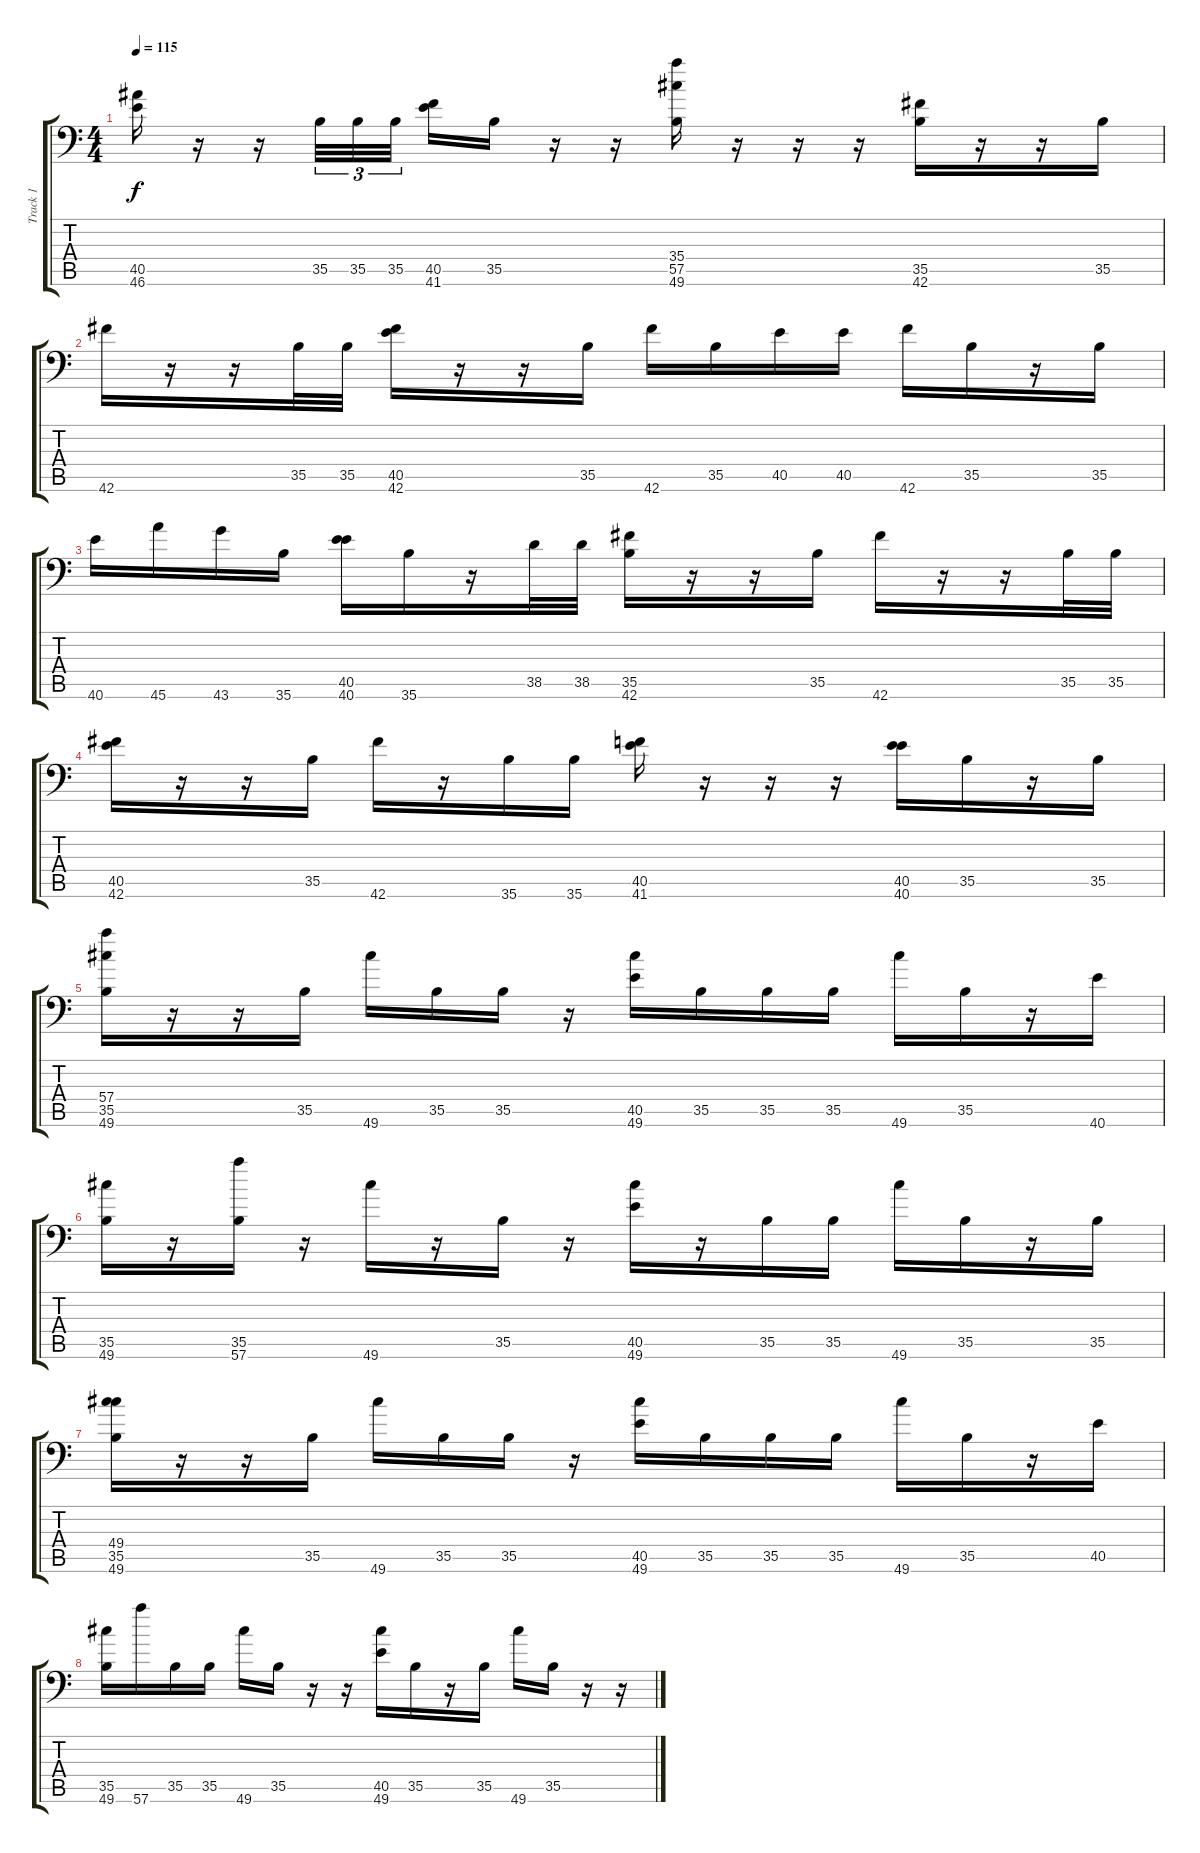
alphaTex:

\track ("Track 1" "Track 1") {instrument acousticgrandpiano}
\staff {score tabs}
\tuning (C-1 C-1 C-1 C-1 C-1 C-1) {hide}
\ts (4 4)
\tempo 115
\clef f4
\ks c
(40.5 46.6).16{dy f} r.16 r.16 35.5.32{tu (3 2)} 35.5.32{tu (3 2)} 35.5.32{tu (3 2)} (40.5 41.6).16 35.5.16 r.16 r.16 (35.4 57.5 49.6).16 r.16 r.16 r.16 (35.5 42.6).16 r.16 r.16 35.5.16 |
42.6.16 r.16 r.16 35.5.32 35.5.32 (40.5 42.6).16 r.16 r.16 35.5.16 42.6.16 35.5.16 40.5.16 40.5.16 42.6.16 35.5.16 r.16 35.5.16 |
40.6.16 45.6.16 43.6.16 35.6.16 (40.5 40.6).16 35.6.16 r.16 38.5.32 38.5.32 (35.5 42.6).16 r.16 r.16 35.5.16 42.6.16 r.16 r.16 35.5.32 35.5.32 |
(40.5 42.6).16 r.16 r.16 35.5.16 42.6.16 r.16 35.6.16 35.6.16 (40.5 41.6).16 r.16 r.16 r.16 (40.5 40.6).16 35.5.16 r.16 35.5.16 |
(57.4 35.5 49.6).16 r.16 r.16 35.5.16 49.6.16 35.5.16 35.5.16 r.16 (40.5 49.6).16 35.5.16 35.5.16 35.5.16 49.6.16 35.5.16 r.16 40.6.16 |
(35.5 49.6).16 r.16 (35.5 57.6).16 r.16 49.6.16 r.16 35.5.16 r.16 (40.5 49.6).16 r.16 35.5.16 35.5.16 49.6.16 35.5.16 r.16 35.5.16 |
(49.4 35.5 49.6).16 r.16 r.16 35.5.16 49.6.16 35.5.16 35.5.16 r.16 (40.5 49.6).16 35.5.16 35.5.16 35.5.16 49.6.16 35.5.16 r.16 40.5.16 |
(35.5 49.6).16 57.6.16 35.5.16 35.5.16 49.6.16 35.5.16 r.16 r.16 (40.5 49.6).16 35.5.16 r.16 35.5.16 49.6.16 35.5.16 r.16 r.16
